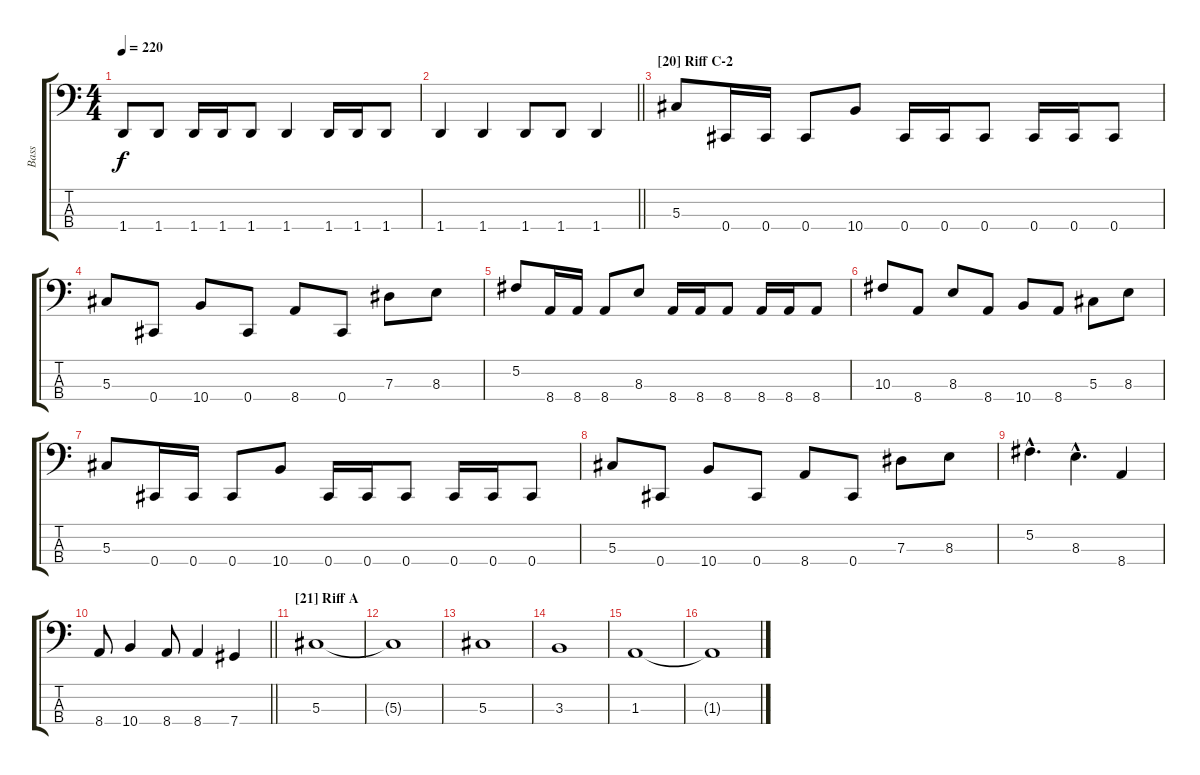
\track ("Bass" "Bass") {instrument electricbassfinger}
\staff {score tabs}
\tuning (Gb2 Db2 Ab1 Db1) {hide}
\ts (4 4)
\tempo 220
\clef f4
\ks c
1.4.8{dy f} 1.4.8 1.4.16 1.4.16 1.4.8 1.4.4 1.4.16 1.4.16 1.4.8 |
\barLineRight lightlight
1.4.4 1.4.4 1.4.8 1.4.8 1.4.4 |
\section ("" "[20] Riff C-2")
5.3.8 0.4.16 0.4.16 0.4.8 10.4.8 0.4.16 0.4.16 0.4.8 0.4.16 0.4.16 0.4.8 |
5.3.8 0.4.8 10.4.8 0.4.8 8.4.8 0.4.8 7.3.8 8.3.8 |
5.2.8 8.4.16 8.4.16 8.4.8 8.3.8 8.4.16 8.4.16 8.4.8 8.4.16 8.4.16 8.4.8 |
10.3.8 8.4.8 8.3.8 8.4.8 10.4.8 8.4.8 5.3.8 8.3.8 |
5.3.8 0.4.16 0.4.16 0.4.8 10.4.8 0.4.16 0.4.16 0.4.8 0.4.16 0.4.16 0.4.8 |
5.3.8 0.4.8 10.4.8 0.4.8 8.4.8 0.4.8 7.3.8 8.3.8 |
5.2{hac}.4{d} 8.3{hac}.4{d} 8.4.4 |
\barLineRight lightlight
8.4.8 10.4.4 8.4.8 8.4.4 7.4.4 |
\section ("" "[21] Riff A")
5.3.1 |
5.3{t}.1 |
5.3.1 |
3.3.1 |
1.3.1 |
1.3{t}.1
